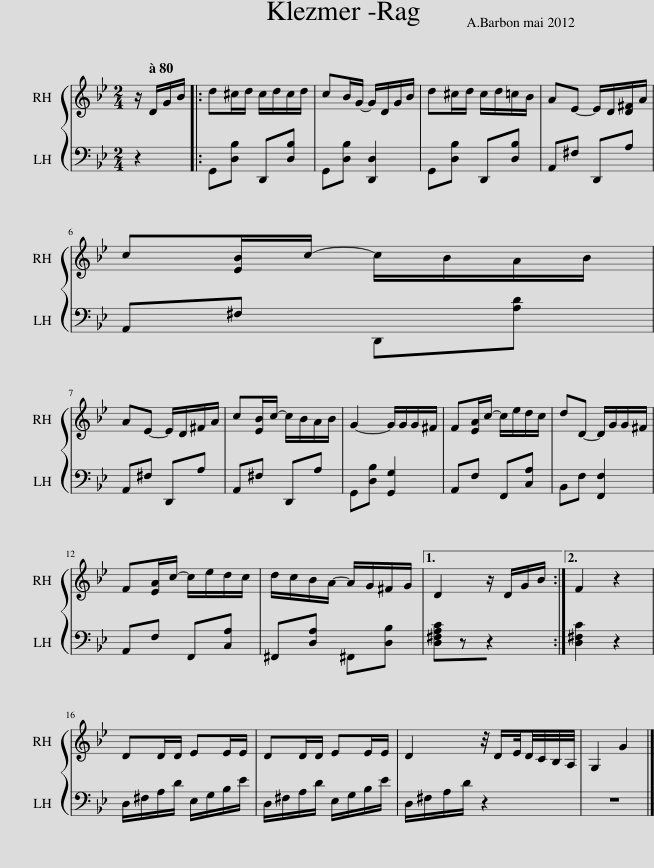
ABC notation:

X:1
%%score { 1 2 }
L:1/8
M:2/4
I:linebreak $
K:Bb
V:1 treble
V:2 bass
V:1
 z/[Q:1/4=80] D/G/B/ |: d^c/d/ c/d/c/d/ | cB/G/- G/D/G/B/ | d^c/d/ c/d/=c/B/ | AE- E/D/[D^F]/A/ |$ %5
 c[EB]/c/- c/B/A/B/ |$ AE- E/D/^F/A/ | c[EB]/c/- c/B/A/B/ | G2- G/G/G/^F/ | F[EA]/c/- c/e/d/c/ | %10
 dD- D/G/G/^F/ |$ F[EA]/c/- c/e/d/c/ | d/c/B/A/- A/G/^F/G/ |1 D2 z/ D/G/B/ :|2 F2 z2 ||$ %15
 DD/D/ EE/E/ | DD/D/ EE/E/ | D2 z/4 D/E/4D/4C/4B,/4A,/4 | G,2 G2 |] %19
V:2
 z2 |: G,,[D,B,] D,,[D,B,] | G,,[D,B,] [D,,D,]2 | G,,[D,B,] D,,[D,B,] | A,,^F, D,,A, |$ %5
 A,,^F, D,,[A,D] |$ A,,^F, D,,A, | A,,^F, D,,A, | G,,[D,B,] [G,,G,]2 | A,,F, F,,[C,A,] | %10
 B,,F, [F,,F,]2 |$ A,,F, F,,[C,A,] | ^F,,[D,A,] ^F,,[D,B,] |1 [D,^F,A,C] z z2 :|2 [D,^F,C]2 z2 ||$ %15
 D,/^F,/A,/D/ E,/G,/B,/E/ | D,/^F,/A,/D/ E,/G,/B,/E/ | D,/^F,/A,/D/ z2 | z4 |] %19
